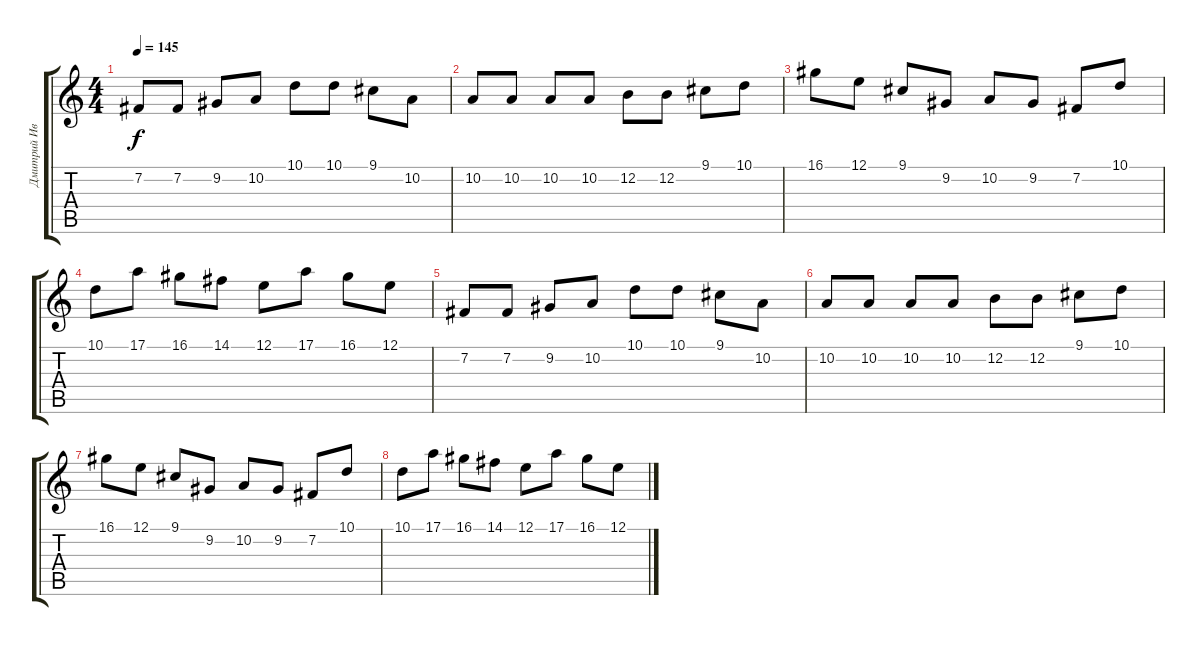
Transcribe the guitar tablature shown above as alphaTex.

\track ("Дмитрий Иванов" "Дмитрий Ив") {instrument musicbox}
\staff {score tabs}
\tuning (E4 B3 G3 D3 A2 E2) {hide}
\ts (4 4)
\tempo 145
\clef g2
\ks c
7.2.8{dy f instrument musicbox} 7.2.8 9.2.8 10.2.8 10.1.8 10.1.8 9.1.8 10.2.8 |
10.2.8 10.2.8 10.2.8 10.2.8 12.2.8 12.2.8 9.1.8 10.1.8 |
16.1.8 12.1.8 9.1.8 9.2.8 10.2.8 9.2.8 7.2.8 10.1.8 |
10.1.8 17.1.8 16.1.8 14.1.8 12.1.8 17.1.8 16.1.8 12.1.8 |
7.2.8 7.2.8 9.2.8 10.2.8 10.1.8 10.1.8 9.1.8 10.2.8 |
10.2.8 10.2.8 10.2.8 10.2.8 12.2.8 12.2.8 9.1.8 10.1.8 |
16.1.8 12.1.8 9.1.8 9.2.8 10.2.8 9.2.8 7.2.8 10.1.8 |
10.1.8 17.1.8 16.1.8 14.1.8 12.1.8 17.1.8 16.1.8 12.1.8
